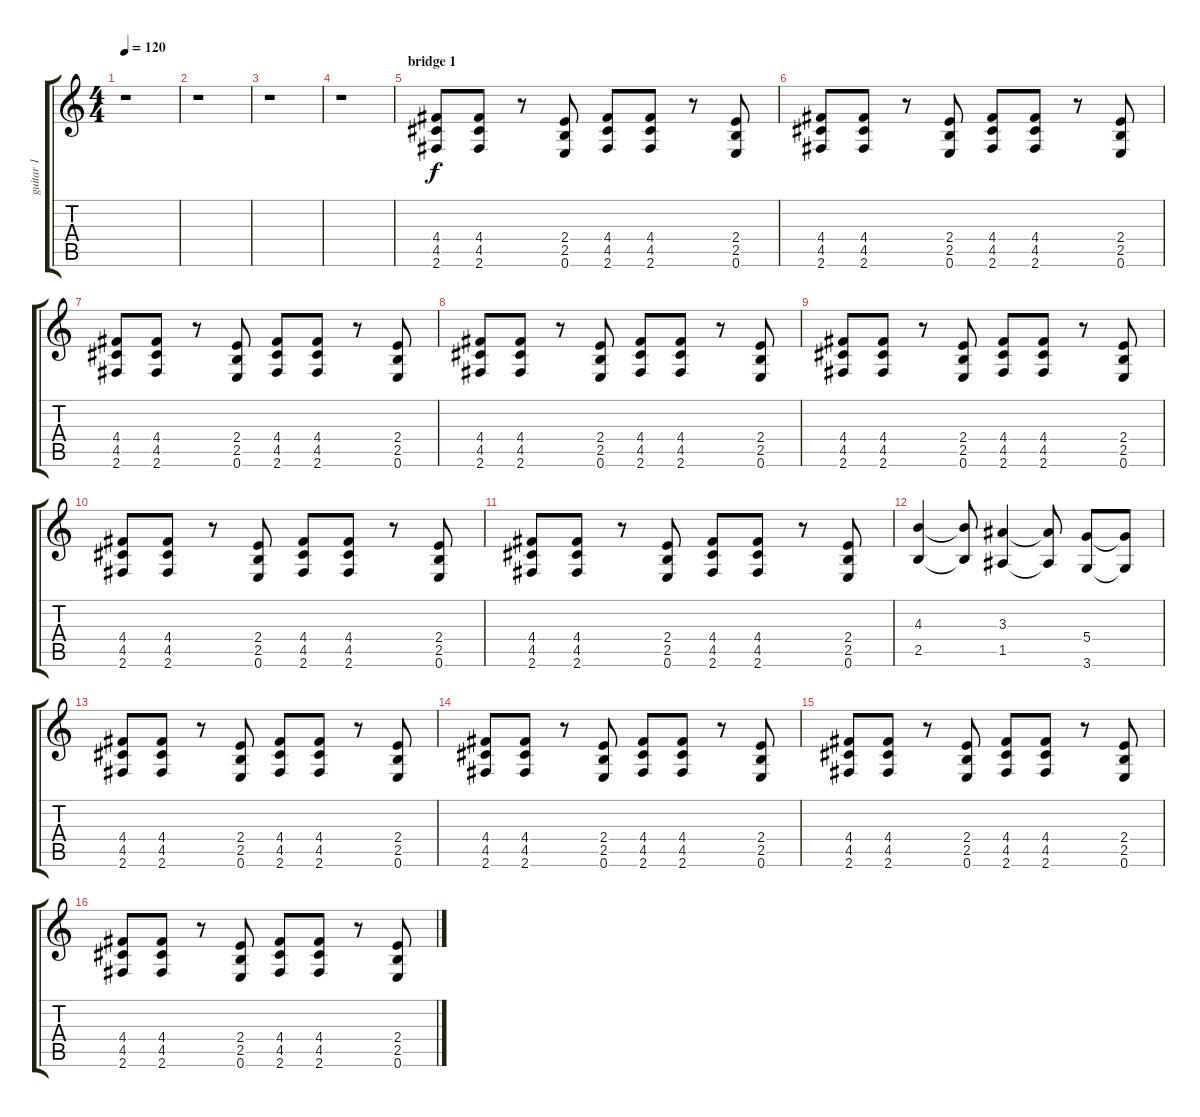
\track ("guitar 1" "guitar 1") {instrument overdrivenguitar}
\staff {score tabs}
\tuning (E4 B3 G3 D3 A2 E2) {hide}
\ts (4 4)
\tempo 120
\clef g2
\ks c
r.1{dy f} |
r.1 |
r.1 |
r.1 |
\section ("" "bridge 1")
(4.4 4.5 2.6).8 (4.4 4.5 2.6).8 r.8 (2.4 2.5 0.6).8 (4.4 4.5 2.6).8 (4.4 4.5 2.6).8 r.8 (2.4 2.5 0.6).8 |
(4.4 4.5 2.6).8 (4.4 4.5 2.6).8 r.8 (2.4 2.5 0.6).8 (4.4 4.5 2.6).8 (4.4 4.5 2.6).8 r.8 (2.4 2.5 0.6).8 |
(4.4 4.5 2.6).8 (4.4 4.5 2.6).8 r.8 (2.4 2.5 0.6).8 (4.4 4.5 2.6).8 (4.4 4.5 2.6).8 r.8 (2.4 2.5 0.6).8 |
(4.4 4.5 2.6).8 (4.4 4.5 2.6).8 r.8 (2.4 2.5 0.6).8 (4.4 4.5 2.6).8 (4.4 4.5 2.6).8 r.8 (2.4 2.5 0.6).8 |
(4.4 4.5 2.6).8 (4.4 4.5 2.6).8 r.8 (2.4 2.5 0.6).8 (4.4 4.5 2.6).8 (4.4 4.5 2.6).8 r.8 (2.4 2.5 0.6).8 |
(4.4 4.5 2.6).8 (4.4 4.5 2.6).8 r.8 (2.4 2.5 0.6).8 (4.4 4.5 2.6).8 (4.4 4.5 2.6).8 r.8 (2.4 2.5 0.6).8 |
(4.4 4.5 2.6).8 (4.4 4.5 2.6).8 r.8 (2.4 2.5 0.6).8 (4.4 4.5 2.6).8 (4.4 4.5 2.6).8 r.8 (2.4 2.5 0.6).8 |
(4.3 2.5).4 (4.3{t} 2.5{t}).8 (3.3 1.5).4 (3.3{t} 1.5{t}).8 (5.4 3.6).8 (5.4{t} 3.6{t}).8 |
(4.4 4.5 2.6).8 (4.4 4.5 2.6).8 r.8 (2.4 2.5 0.6).8 (4.4 4.5 2.6).8 (4.4 4.5 2.6).8 r.8 (2.4 2.5 0.6).8 |
(4.4 4.5 2.6).8 (4.4 4.5 2.6).8 r.8 (2.4 2.5 0.6).8 (4.4 4.5 2.6).8 (4.4 4.5 2.6).8 r.8 (2.4 2.5 0.6).8 |
(4.4 4.5 2.6).8 (4.4 4.5 2.6).8 r.8 (2.4 2.5 0.6).8 (4.4 4.5 2.6).8 (4.4 4.5 2.6).8 r.8 (2.4 2.5 0.6).8 |
(4.4 4.5 2.6).8 (4.4 4.5 2.6).8 r.8 (2.4 2.5 0.6).8 (4.4 4.5 2.6).8 (4.4 4.5 2.6).8 r.8 (2.4 2.5 0.6).8
